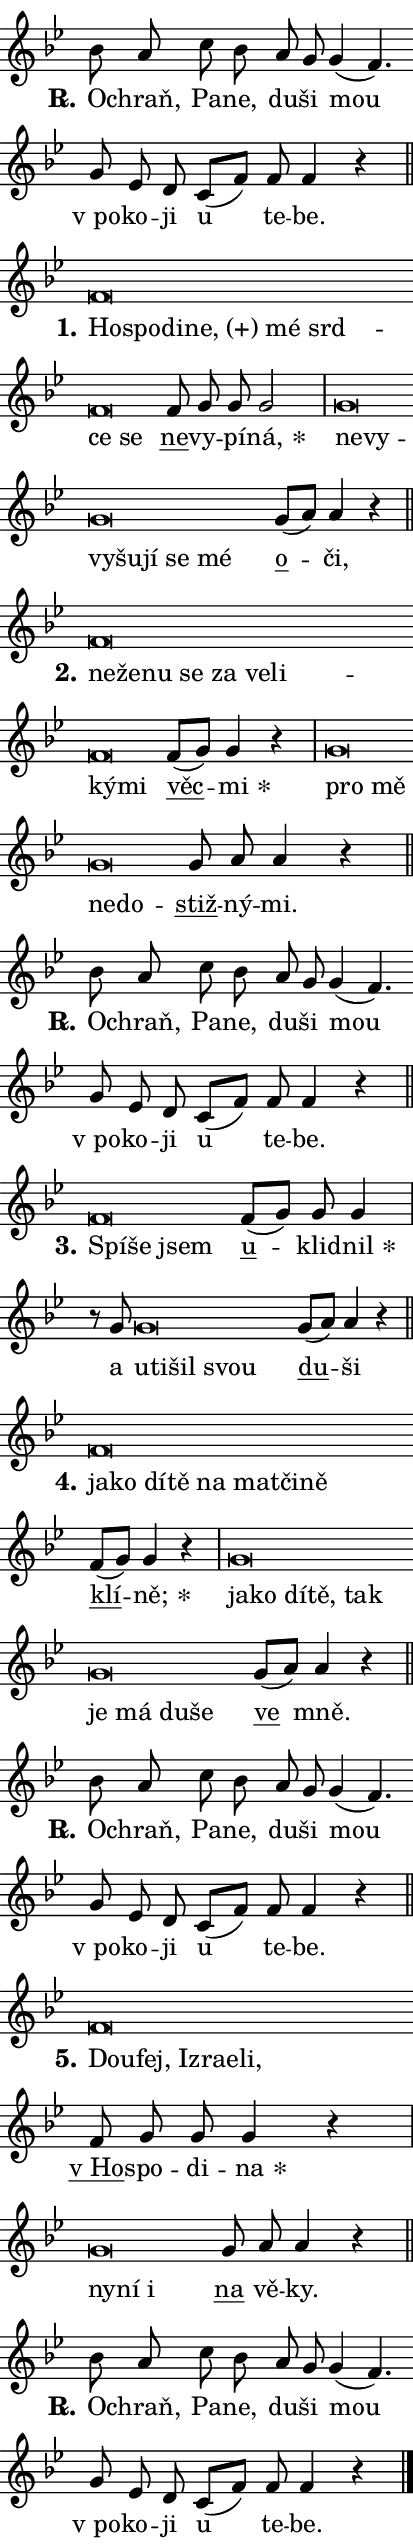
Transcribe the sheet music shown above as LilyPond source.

\version "2.22.1"
\header { tagline = "" }
\paper {
  indent = 0\cm
  top-margin = 0\cm
  right-margin = 0\cm
  bottom-margin = 0\cm
  left-margin = 0\cm
  paper-width = 7\cm
  page-breaking = #ly:one-page-breaking
  system-system-spacing.basic-distance = #11
  score-system-spacing.basic-distance = #11.3
  ragged-last = ##f
}


%% Author: Thomas Morley
%% https://lists.gnu.org/archive/html/lilypond-user/2020-05/msg00002.html
#(define (line-position grob)
"Returns position of @var[grob} in current system:
   @code{'start}, if at first time-step
   @code{'end}, if at last time-step
   @code{'middle} otherwise
"
  (let* ((col (ly:item-get-column grob))
         (ln (ly:grob-object col 'left-neighbor))
         (rn (ly:grob-object col 'right-neighbor))
         (col-to-check-left (if (ly:grob? ln) ln col))
         (col-to-check-right (if (ly:grob? rn) rn col))
         (break-dir-left
           (and
             (ly:grob-property col-to-check-left 'non-musical #f)
             (ly:item-break-dir col-to-check-left)))
         (break-dir-right
           (and
             (ly:grob-property col-to-check-right 'non-musical #f)
             (ly:item-break-dir col-to-check-right))))
        (cond ((eqv? 1 break-dir-left) 'start)
              ((eqv? -1 break-dir-right) 'end)
              (else 'middle))))

#(define (tranparent-at-line-position vctor)
  (lambda (grob)
  "Relying on @code{line-position} select the relevant enry from @var{vctor}.
Used to determine transparency,"
    (case (line-position grob)
      ((end) (not (vector-ref vctor 0)))
      ((middle) (not (vector-ref vctor 1)))
      ((start) (not (vector-ref vctor 2))))))

noteHeadBreakVisibility =
#(define-music-function (break-visibility)(vector?)
"Makes @code{NoteHead}s transparent relying on @var{break-visibility}"
#{
  \override NoteHead.transparent =
    #(tranparent-at-line-position break-visibility)
#})

#(define delete-ledgers-for-transparent-note-heads
  (lambda (grob)
    "Reads whether a @code{NoteHead} is transparent.
If so this @code{NoteHead} is removed from @code{'note-heads} from
@var{grob}, which is supposed to be @code{LedgerLineSpanner}.
As a result ledgers are not printed for this @code{NoteHead}"
    (let* ((nhds-array (ly:grob-object grob 'note-heads))
           (nhds-list
             (if (ly:grob-array? nhds-array)
                 (ly:grob-array->list nhds-array)
                 '()))
           ;; Relies on the transparent-property being done before
           ;; Staff.LedgerLineSpanner.after-line-breaking is executed.
           ;; This is fragile ...
           (to-keep
             (remove
               (lambda (nhd)
                 (ly:grob-property nhd 'transparent #f))
               nhds-list)))
      ;; TODO find a better method to iterate over grob-arrays, similiar
      ;; to filter/remove etc for lists
      ;; For now rebuilt from scratch
      (set! (ly:grob-object grob 'note-heads)  '())
      (for-each
        (lambda (nhd)
          (ly:pointer-group-interface::add-grob grob 'note-heads nhd))
        to-keep))))

hideNotes = {
  \noteHeadBreakVisibility #begin-of-line-visible
}
unHideNotes = {
  \noteHeadBreakVisibility #all-visible
}

% work-around for resetting accidentals
% https://lilypond.org/doc/v2.23/Documentation/notation/displaying-rhythms#unmetered-music
cadenzaMeasure = {
  \cadenzaOff
  \partial 1024 s1024
  \cadenzaOn
}

#(define-markup-command (accent layout props text) (markup?)
  "Underline accented syllable"
  (interpret-markup layout props
    #{\markup \override #'(offset . 4.3) \underline { #text }#}))

responsum = \markup \concat {
  "R" \hspace #-1.05 \path #0.1 #'((moveto 0 0.07) (lineto 0.9 0.8)) \hspace #0.05 "."
}

\layout {
    \context {
        \Staff
        \remove "Time_signature_engraver"
        \override LedgerLineSpanner.after-line-breaking = #delete-ledgers-for-transparent-note-heads
    }
    \context {
        \Voice {
            \override NoteHead.output-attributes = #'((class . "notehead"))
            \override Hairpin.height = #0.55
        }
    }
    \context {
        \Lyrics {
            \override StanzaNumber.output-attributes = #'((class . "stanzanumber"))
            \override LyricSpace.minimum-distance = #0.9
            \override LyricText.font-name = #"TeX Gyre Schola"
            \override LyricText.font-size = 1
            \override StanzaNumber.font-name = #"TeX Gyre Schola Bold"
            \override StanzaNumber.font-size = 1
        }
    }
}

% magnetic-lyrics.ily
%
%   written by
%     Jean Abou Samra <jean@abou-samra.fr>
%     Werner Lemberg <wl@gnu.org>
%
%   adapted by
%     Jiri Hon <jiri.hon@gmail.com>
%
% Version 2022-Apr-15

% https://www.mail-archive.com/lilypond-user@gnu.org/msg149350.html

#(define (Left_hyphen_pointer_engraver context)
   "Collect syllable-hyphen-syllable occurrences in lyrics and store
them in properties.  This engraver only looks to the left.  For
example, if the lyrics input is @code{foo -- bar}, it does the
following.

@itemize @bullet
@item
Set the @code{text} property of the @code{LyricHyphen} grob between
@q{foo} and @q{bar} to @code{foo}.

@item
Set the @code{left-hyphen} property of the @code{LyricText} grob with
text @q{foo} to the @code{LyricHyphen} grob between @q{foo} and
@q{bar}.
@end itemize

Use this auxiliary engraver in combination with the
@code{lyric-@/text::@/apply-@/magnetic-@/offset!} hook."
   (let ((hyphen #f)
         (text #f))
     (make-engraver
      (acknowledgers
       ((lyric-syllable-interface engraver grob source-engraver)
        (set! text grob)))
      (end-acknowledgers
       ((lyric-hyphen-interface engraver grob source-engraver)
        ;(when (not (grob::has-interface grob 'lyric-space-interface))
          (set! hyphen grob)));)
      ((stop-translation-timestep engraver)
       (when (and text hyphen)
         (ly:grob-set-object! text 'left-hyphen hyphen))
       (set! text #f)
       (set! hyphen #f)))))

#(define (lyric-text::apply-magnetic-offset! grob)
   "If the space between two syllables is less than the value in
property @code{LyricText@/.details@/.squash-threshold}, move the right
syllable to the left so that it gets concatenated with the left
syllable.

Use this function as a hook for
@code{LyricText@/.after-@/line-@/breaking} if the
@code{Left_@/hyphen_@/pointer_@/engraver} is active."
   (let ((hyphen (ly:grob-object grob 'left-hyphen #f)))
     (when hyphen
       (let ((left-text (ly:spanner-bound hyphen LEFT)))
         (when (grob::has-interface left-text 'lyric-syllable-interface)
           (let* ((common (ly:grob-common-refpoint grob left-text X))
                  (this-x-ext (ly:grob-extent grob common X))
                  (left-x-ext
                   (begin
                     ;; Trigger magnetism for left-text.
                     (ly:grob-property left-text 'after-line-breaking)
                     (ly:grob-extent left-text common X)))
                  ;; `delta` is the gap width between two syllables.
                  (delta (- (interval-start this-x-ext)
                            (interval-end left-x-ext)))
                  (details (ly:grob-property grob 'details))
                  (threshold (assoc-get 'squash-threshold details 0.2)))
             (when (< delta threshold)
               (let* (;; We have to manipulate the input text so that
                      ;; ligatures crossing syllable boundaries are not
                      ;; disabled.  For languages based on the Latin
                      ;; script this is essentially a beautification.
                      ;; However, for non-Western scripts it can be a
                      ;; necessity.
                      (lt (ly:grob-property left-text 'text))
                      (rt (ly:grob-property grob 'text))
                      (is-space (grob::has-interface hyphen 'lyric-space-interface))
                      (space (if is-space " " ""))
                      (space-markup (grob-interpret-markup grob " "))
                      (space-size (interval-length (ly:stencil-extent space-markup X)))
                      (extra-delta (if is-space space-size 0))
                      ;; Append new syllable.
                      (ltrt-space (if (and (string? lt) (string? rt))
                                (string-append lt space rt)
                                (make-concat-markup (list lt space rt))))
                      ;; Right-align `ltrt` to the right side.
                      (ltrt-space-markup (grob-interpret-markup
                               grob
                               (make-translate-markup
                                (cons (interval-length this-x-ext) 0)
                                (make-right-align-markup ltrt-space)))))
                 (begin
                   ;; Don't print `left-text`.
                   (ly:grob-set-property! left-text 'stencil #f)
                   ;; Set text and stencil (which holds all collected
                   ;; syllables so far) and shift it to the left.
                   (ly:grob-set-property! grob 'text ltrt-space)
                   (ly:grob-set-property! grob 'stencil ltrt-space-markup)
                   (ly:grob-translate-axis! grob (- (- delta extra-delta)) X))))))))))


#(define (lyric-hyphen::displace-bounds-first grob)
   ;; Make very sure this callback isn't triggered too early.
   (let ((left (ly:spanner-bound grob LEFT))
         (right (ly:spanner-bound grob RIGHT)))
     (ly:grob-property left 'after-line-breaking)
     (ly:grob-property right 'after-line-breaking)
     (ly:lyric-hyphen::print grob)))

squashThreshold = #0.4

\layout {
  \context {
    \Lyrics
    \consists #Left_hyphen_pointer_engraver
    \override LyricText.after-line-breaking =
      #lyric-text::apply-magnetic-offset!
    \override LyricHyphen.stencil = #lyric-hyphen::displace-bounds-first
    \override LyricText.details.squash-threshold = \squashThreshold
    \override LyricHyphen.minimum-distance = 0
    \override LyricHyphen.minimum-length = \squashThreshold
  }
}

squash = \override LyricText.details.squash-threshold = 9999
unSquash = \override LyricText.details.squash-threshold = \squashThreshold

left = \override LyricText.self-alignment-X = #LEFT
unLeft = \revert LyricText.self-alignment-X

starOffset = #(lambda (grob) 
                (let ((x_offset (ly:self-alignment-interface::aligned-on-x-parent grob)))
                  (if (= x_offset 0) 0 (+ x_offset 1.2))))

star = #(define-music-function (syllable)(string?)
"Append star separator at the end of a syllable"
#{
  \once \override LyricText.X-offset = #starOffset
  \lyricmode { \markup {
    #syllable
    \override #'((font-name . "TeX Gyre Schola Bold")) \hspace #0.2 \lower #0.65 \larger "*"
  } }
#})

starAccent = #(define-music-function (syllable)(string?)
"Append star separator at the end of a syllable and make accent"
#{
  \once \override LyricText.X-offset = #starOffset
  \lyricmode { \markup {
    \accent #syllable
    \override #'((font-name . "TeX Gyre Schola Bold")) \hspace #0.2 \lower #0.65 \larger "*"
  } }
#})

breath = #(define-music-function (syllable)(string?)
"Append breathing indicator at the end of a syllable"
#{
  \lyricmode { \markup { #syllable "+" } }
#})

optionalBreath = #(define-music-function (syllable)(string?)
"Append optional breathing indicator at the end of a syllable"
#{
  \lyricmode { \markup { #syllable "(+)" } }
#})


\score {
    <<
        \new Voice = "melody" { \cadenzaOn \key bes \major \relative { bes'8 a c bes a g \bar "" g4( f4.) \bar "" g8 es d \bar "" c[( f)] f f4 r \cadenzaMeasure \bar "||" \break } }
        \new Lyrics \lyricsto "melody" { \lyricmode { \set stanza = \responsum
O -- chraň, Pa -- ne, du -- ši mou "v po" -- ko -- ji u te -- be. } }
    >>
    \layout {}
}

\score {
    <<
        \new Voice = "melody" { \cadenzaOn \key bes \major \relative { f'\breve*1/16 \hideNotes \breve*1/16 \bar "" \breve*1/16 \bar "" \breve*1/16 \bar "" \breve*1/16 \bar "" \breve*1/16 \bar "" \breve*1/16 \breve*1/16 \bar "" \unHideNotes \bar "" f8 g g g2 \cadenzaMeasure \bar "|" g\breve*1/16 \hideNotes \breve*1/16 \bar "" \breve*1/16 \bar "" \breve*1/16 \bar "" \breve*1/16 \bar "" \breve*1/16 \breve*1/16 \bar "" \unHideNotes \bar "" g8[( a)] a4 r \cadenzaMeasure \bar "||" \break } }
        \new Lyrics \lyricsto "melody" { \lyricmode { \set stanza = "1."
\left Ho -- \squash spo -- di -- \optionalBreath ne, mé srd -- ce se \unLeft \unSquash \markup \accent ne -- vy -- pí -- \star ná, \left ne -- \squash vy -- vy -- šu -- jí se mé \unLeft \unSquash \markup \accent o -- či, } }
    >>
    \layout {}
}

\score {
    <<
        \new Voice = "melody" { \cadenzaOn \key bes \major \relative { f'\breve*1/16 \hideNotes \breve*1/16 \bar "" \breve*1/16 \bar "" \breve*1/16 \bar "" \breve*1/16 \bar "" \breve*1/16 \bar "" \breve*1/16 \bar "" \breve*1/16 \breve*1/16 \bar "" \unHideNotes \bar "" f8[( g)] g4 r \cadenzaMeasure \bar "|" g\breve*1/16 \hideNotes \breve*1/16 \bar "" \breve*1/16 \breve*1/16 \bar "" \unHideNotes \bar "" g8 a a4 r \cadenzaMeasure \bar "||" \break } }
        \new Lyrics \lyricsto "melody" { \lyricmode { \set stanza = "2."
\left ne -- \squash že -- nu se za ve -- li -- ký -- mi \unLeft \unSquash \markup \accent věc -- \star mi \left pro \squash mě ne -- do -- \unLeft \unSquash \markup \accent stiž -- ný -- mi. } }
    >>
    \layout {}
}

\score {
    <<
        \new Voice = "melody" { \cadenzaOn \key bes \major \relative { bes'8 a c bes a g \bar "" g4( f4.) \bar "" g8 es d \bar "" c[( f)] f f4 r \cadenzaMeasure \bar "||" \break } }
        \new Lyrics \lyricsto "melody" { \lyricmode { \set stanza = \responsum
O -- chraň, Pa -- ne, du -- ši mou "v po" -- ko -- ji u te -- be. } }
    >>
    \layout {}
}

\score {
    <<
        \new Voice = "melody" { \cadenzaOn \key bes \major \relative { f'\breve*1/16 \hideNotes \breve*1/16 \breve*1/16 \bar "" \unHideNotes \bar "" f8[( g)] g g4 \cadenzaMeasure \bar "|" r8 g g\breve*1/16 \hideNotes \breve*1/16 \bar "" \breve*1/16 \breve*1/16 \bar "" \unHideNotes \bar "" g8[( a)] a4 r \cadenzaMeasure \bar "||" \break } }
        \new Lyrics \lyricsto "melody" { \lyricmode { \set stanza = "3."
\left Spí -- \squash še jsem \unLeft \unSquash \markup \accent u -- klid -- \star nil a \left u -- \squash ti -- šil svou \unLeft \unSquash \markup \accent du -- ši } }
    >>
    \layout {}
}

\score {
    <<
        \new Voice = "melody" { \cadenzaOn \key bes \major \relative { f'\breve*1/16 \hideNotes \breve*1/16 \bar "" \breve*1/16 \bar "" \breve*1/16 \bar "" \breve*1/16 \bar "" \breve*1/16 \bar "" \breve*1/16 \breve*1/16 \bar "" \unHideNotes \bar "" f8[( g)] g4 r \cadenzaMeasure \bar "|" g\breve*1/16 \hideNotes \breve*1/16 \bar "" \breve*1/16 \bar "" \breve*1/16 \bar "" \breve*1/16 \bar "" \breve*1/16 \bar "" \breve*1/16 \bar "" \breve*1/16 \breve*1/16 \bar "" \unHideNotes \bar "" g8[( a)] a4 r \cadenzaMeasure \bar "||" \break } }
        \new Lyrics \lyricsto "melody" { \lyricmode { \set stanza = "4."
\left ja -- \squash ko dí -- tě na mat -- či -- ně \unLeft \unSquash \markup \accent klí -- \star ně; \left ja -- \squash ko dí -- tě, tak je má du -- še \unLeft \unSquash \markup \accent ve mně. } }
    >>
    \layout {}
}

\score {
    <<
        \new Voice = "melody" { \cadenzaOn \key bes \major \relative { bes'8 a c bes a g \bar "" g4( f4.) \bar "" g8 es d \bar "" c[( f)] f f4 r \cadenzaMeasure \bar "||" \break } }
        \new Lyrics \lyricsto "melody" { \lyricmode { \set stanza = \responsum
O -- chraň, Pa -- ne, du -- ši mou "v po" -- ko -- ji u te -- be. } }
    >>
    \layout {}
}

\score {
    <<
        \new Voice = "melody" { \cadenzaOn \key bes \major \relative { f'\breve*1/16 \hideNotes \breve*1/16 \bar "" \breve*1/16 \bar "" \breve*1/16 \bar "" \breve*1/16 \breve*1/16 \bar "" \unHideNotes \bar "" f8 g g g4 r \cadenzaMeasure \bar "|" g\breve*1/16 \hideNotes \breve*1/16 \breve*1/16 \bar "" \unHideNotes \bar "" g8 a a4 r \cadenzaMeasure \bar "||" \break } }
        \new Lyrics \lyricsto "melody" { \lyricmode { \set stanza = "5."
\left Dou -- \squash fej, Iz -- ra -- e -- li, \unLeft \unSquash \markup \accent "v Ho" -- spo -- di -- \star na \left ny -- \squash ní i \unLeft \unSquash \markup \accent na vě -- ky. } }
    >>
    \layout {}
}

\score {
    <<
        \new Voice = "melody" { \cadenzaOn \key bes \major \relative { bes'8 a c bes a g \bar "" g4( f4.) \bar "" g8 es d \bar "" c[( f)] f f4 r \cadenzaMeasure \bar "||" \break } \bar "|." }
        \new Lyrics \lyricsto "melody" { \lyricmode { \set stanza = \responsum
O -- chraň, Pa -- ne, du -- ši mou "v po" -- ko -- ji u te -- be. } }
    >>
    \layout {}
}
